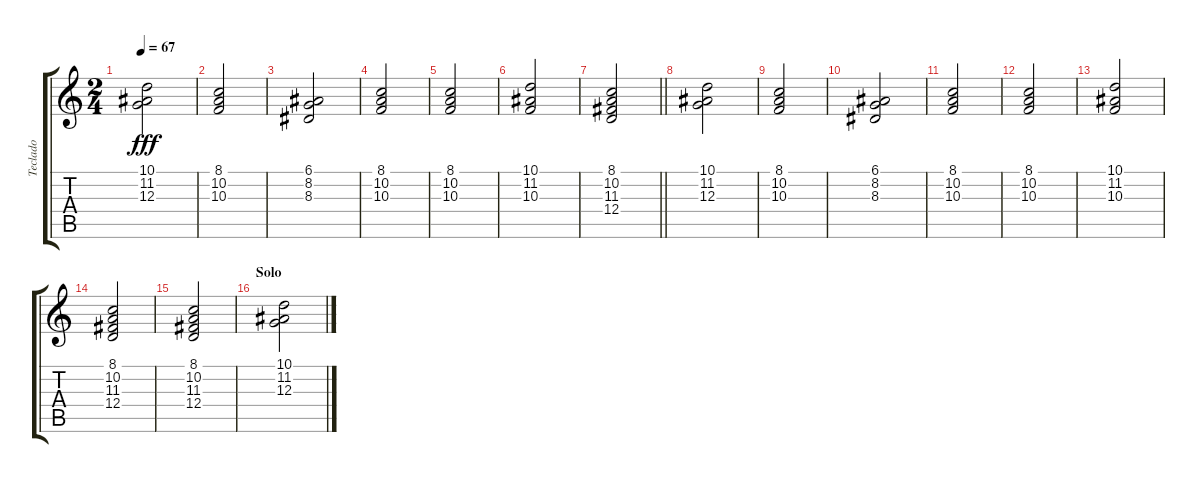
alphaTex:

\track ("Teclado" "Teclado") {instrument drawbarorgan}
\staff {score tabs}
\tuning (E4 B3 G3 D3 A2 E2) {hide}
\ts (2 4)
\tempo 67
\clef g2
\ks c
(10.1 11.2 12.3).2{dy fff} |
(8.1 10.2 10.3).2 |
(6.1 8.2 8.3).2 |
(8.1 10.2 10.3).2 |
(8.1 10.2 10.3).2 |
(10.1 11.2 10.3).2 |
\barLineRight lightlight
(8.1 10.2 11.3 12.4).2 |
(10.1 11.2 12.3).2 |
(8.1 10.2 10.3).2 |
(6.1 8.2 8.3).2 |
(8.1 10.2 10.3).2 |
(8.1 10.2 10.3).2 |
(10.1 11.2 10.3).2 |
(8.1 10.2 11.3 12.4).2 |
(8.1 10.2 11.3 12.4).2 |
\section ("" "Solo")
(10.1 11.2 12.3).2
